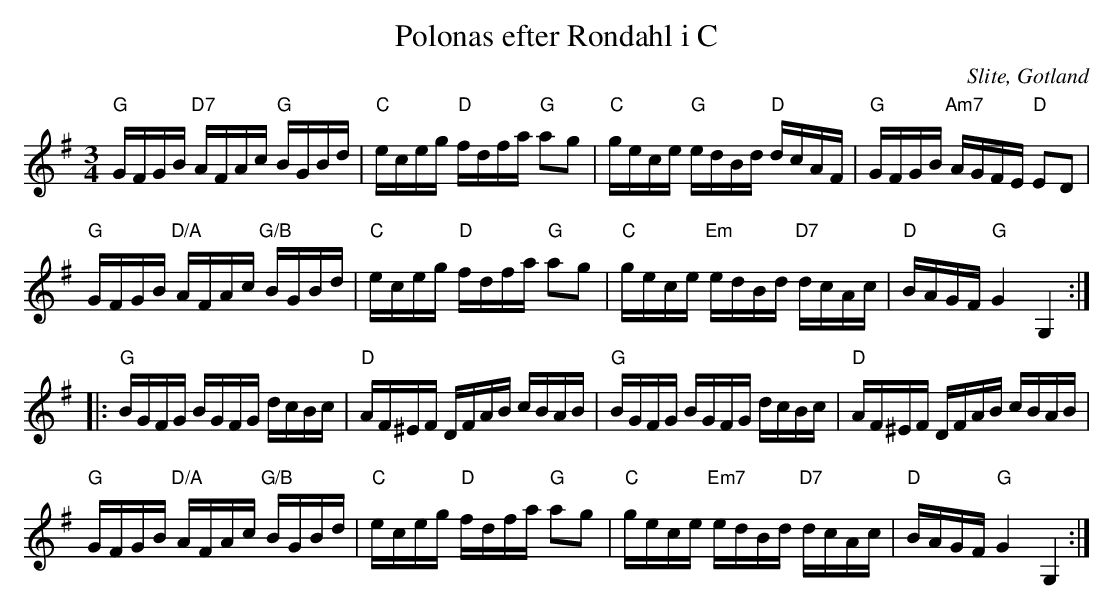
X:1
T:Polonas efter Rondahl i C
C:Slite, Gotland
L:1/16
M:3/4
K:G
"G" GFGB"D7" AFAc"G" BGBd |"C" eceg"D" fdfa"G" a2g2 |"C" gece"G" edBd"D" dcAF |"G" GFGB"Am7" AGFE"D" E2D2 |
"G" GFGB"D/A" AFAc"G/B" BGBd |"C" eceg"D" fdfa"G" a2g2 |"C" gece"Em" edBd"D7" dcAc |"D" BAGF"G" G4 G,4 ::
"G" BGFG BGFG dcBc |"D" AF^EF DFAB cBAB |"G" BGFG BGFG dcBc |"D" AF^EF DFAB cBAB |
"G" GFGB"D/A" AFAc"G/B" BGBd |"C" eceg"D" fdfa"G" a2g2 |"C" gece"Em7" edBd"D7" dcAc |"D" BAGF"G" G4 G,4 :|
